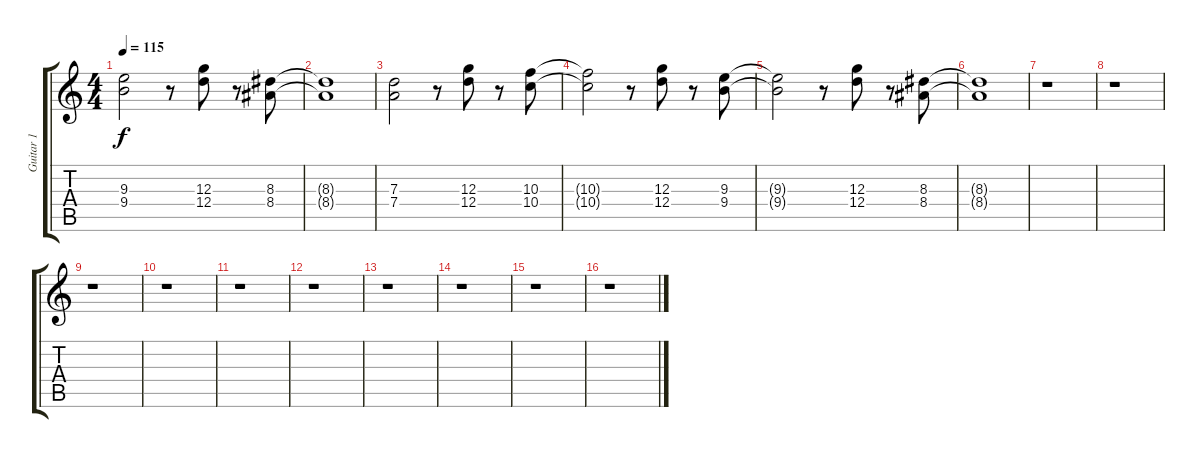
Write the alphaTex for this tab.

\track ("Guitar 1" "Guitar 1") {instrument acousticguitarsteel}
\staff {score tabs}
\tuning (D4 B3 G3 D3 G2 D2) {hide}
\ts (4 4)
\tempo 115
\clef g2
\ks c
(9.3{t} 9.4{t}).2{dy f} r.8 (12.3 12.4).8 r.8 (8.3 8.4).8 |
(8.3{t} 8.4{t}).1 |
(7.3 7.4).2 r.8 (12.3 12.4).8 r.8 (10.3 10.4).8 |
(10.3{t} 10.4{t}).2 r.8 (12.3 12.4).8 r.8 (9.3 9.4).8 |
(9.3{t} 9.4{t}).2 r.8 (12.3 12.4).8 r.8 (8.3 8.4).8 |
(8.3{t} 8.4{t}).1 |
r.1 |
r.1 |
r.1 |
r.1 |
r.1 |
r.1 |
r.1 |
r.1 |
r.1 |
r.1
